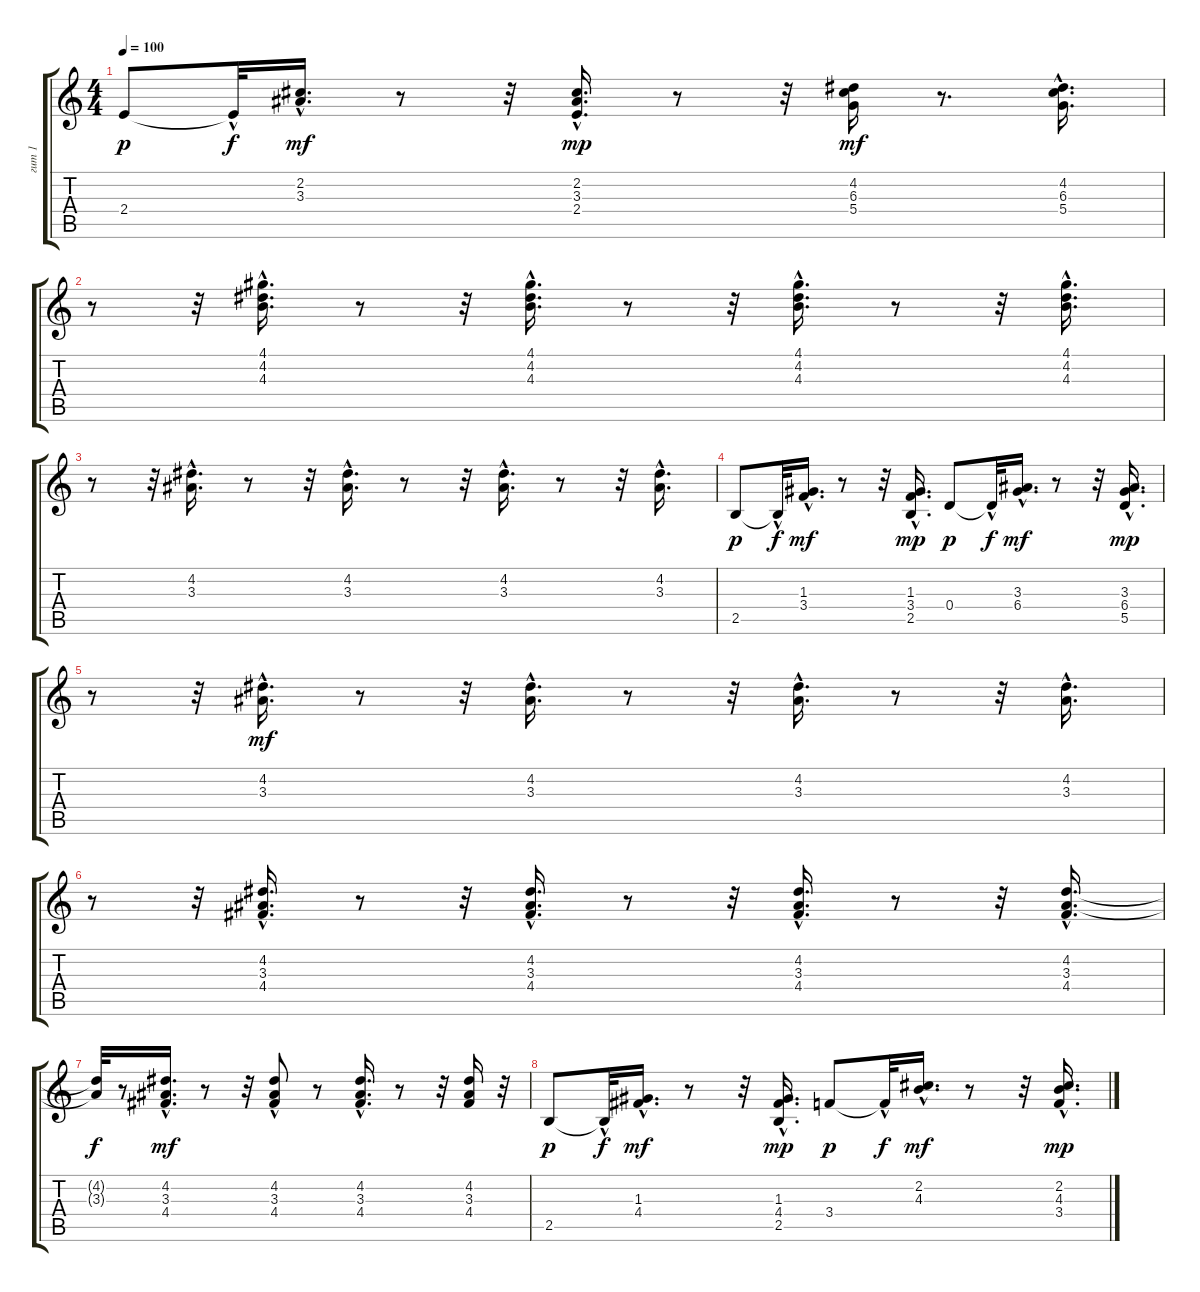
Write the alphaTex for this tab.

\track ("гит 1" "гит 1") {instrument acousticguitarsteel}
\staff {score tabs}
\tuning (E4 B3 G3 D3 A2 E2) {hide}
\ts (4 4)
\tempo 100
\clef g2
\ks c
2.4.8{dy p} 2.4{hac t}.32{dy f} (2.2 3.3{hac}).16{d dy mf} r.8 r.32 (2.2{hac} 3.3{hac} 2.4{hac}).16{d dy mp} r.8 r.32 (4.2 6.3 5.4).16{dy mf} r.8{d} (4.2{hac} 6.3{hac} 5.4{hac}).16{d} |
r.8 r.32 (4.1{hac} 4.2{hac} 4.3{hac}).16{d} r.8 r.32 (4.1{hac} 4.2{hac} 4.3{hac}).16{d} r.8 r.32 (4.1{hac} 4.2{hac} 4.3).16{d} r.8 r.32 (4.1{hac} 4.2{hac} 4.3{hac}).16{d} |
r.8 r.32 (4.2 3.3{hac}).16{d} r.8 r.32 (4.2{hac} 3.3{hac}).16{d} r.8 r.32 (4.2 3.3{hac}).16{d} r.8 r.32 (4.2{hac} 3.3{hac}).16{d} |
2.5.8{dy p} 2.5{hac t}.32{dy f} (1.3 3.4{hac}).16{d dy mf} r.8 r.32 (1.3{hac} 3.4{hac} 2.5{hac}).16{d dy mp} 0.4.8{dy p} 0.4{hac t}.32{dy f} (3.3 6.4{hac}).16{d dy mf} r.8 r.32 (3.3{hac} 6.4{hac} 5.5{hac}).16{d dy mp} |
r.8 r.32 (4.2 3.3{hac}).16{d dy mf} r.8 r.32 (4.2{hac} 3.3{hac}).16{d} r.8 r.32 (4.2 3.3{hac}).16{d} r.8 r.32 (4.2{hac} 3.3{hac}).16{d} |
r.8 r.32 (4.2{hac} 3.3{hac} 4.4{hac}).16{d} r.8 r.32 (4.2{hac} 3.3{hac} 4.4{hac}).16{d} r.8 r.32 (4.2{hac} 3.3{hac} 4.4).16{d} r.8 r.32 (4.2{hac} 3.3{hac} 4.4{hac}).16{d} |
(4.2{t} 3.3{t}).32{dy f} r.8 (4.2{hac} 3.3{hac} 4.4{hac}).16{d dy mf} r.8 r.32 (4.2 3.3 4.4{hac}).8 r.8 (4.2{hac} 3.3{hac} 4.4{hac}).16{d} r.8 r.32 (4.2 3.3 4.4).16 r.32 |
2.5.8{dy p} 2.5{hac t}.32{dy f} (1.3 4.4{hac}).16{d dy mf} r.8 r.32 (1.3{hac} 4.4{hac} 2.5{hac}).16{d dy mp} 3.4.8{dy p} 3.4{hac t}.32{dy f} (2.2 4.3{hac}).16{d dy mf} r.8 r.32 (2.2{hac} 4.3{hac} 3.4{hac}).16{d dy mp}
